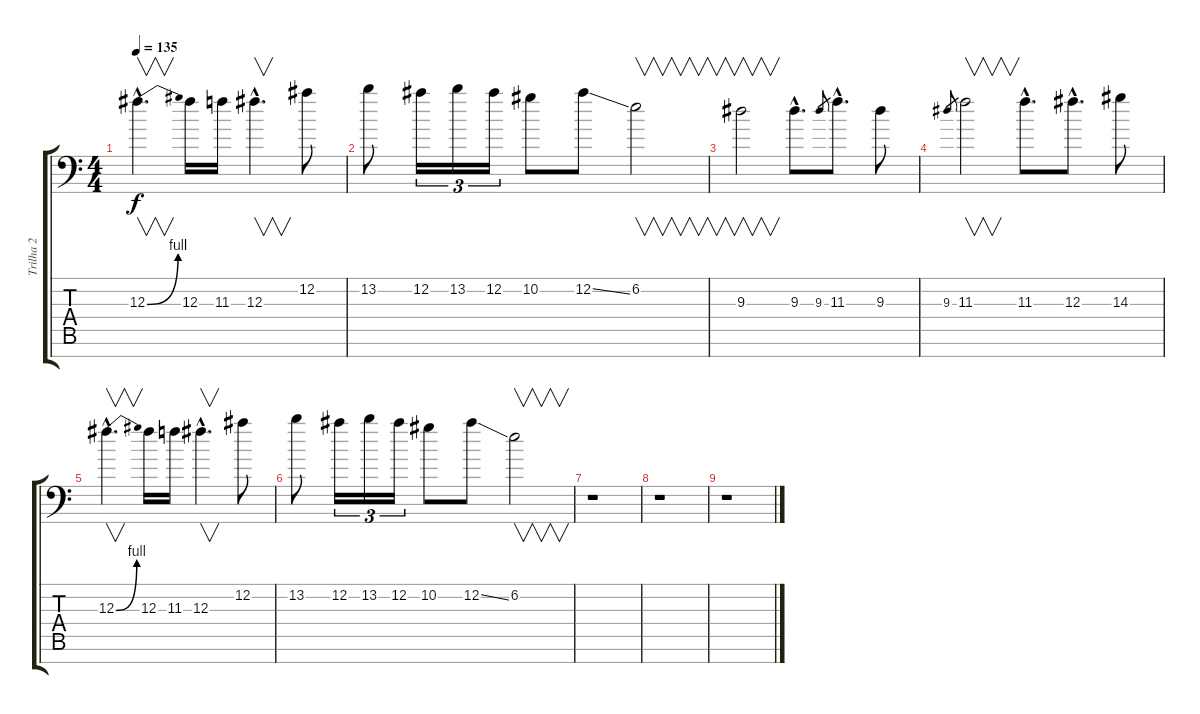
\track ("Trilha 2" "Trilha 2") {instrument distortionguitar}
\staff {score tabs}
\tuning (Eb4 Bb3 Gb3 Db3 Ab2 Eb2 Bb1) {hide}
\ts (4 4)
\tempo 135
\clef f4
\ks c
12.3{be (bend 0 0 60 4) hac}.4{v d dy f} 12.3.16 11.3.16 12.3{hac}.4{v d} 12.2.8 |
13.2.8 12.2.16{tu (3 2)} 13.2.16{tu (3 2)} 12.2.16{tu (3 2)} 10.2.8 12.2{ss}.8 6.2.2{v} |
9.3.2{v} 9.3{hac}.8{d} 9.3.8{gr} 11.3{hac}.8{d} 9.3.8 |
9.3.8{gr} 11.3.2{v} 11.3{hac}.8{d} 12.3{hac}.8{d} 14.3.8 |
12.3{be (bend 0 0 60 4) hac}.4{v d} 12.3.16 11.3.16 12.3{hac}.4{v d} 12.2.8 |
13.2.8 12.2.16{tu (3 2)} 13.2.16{tu (3 2)} 12.2.16{tu (3 2)} 10.2.8 12.2{ss}.8 6.2.2{v} |
r.1 |
r.1 |
r.1
